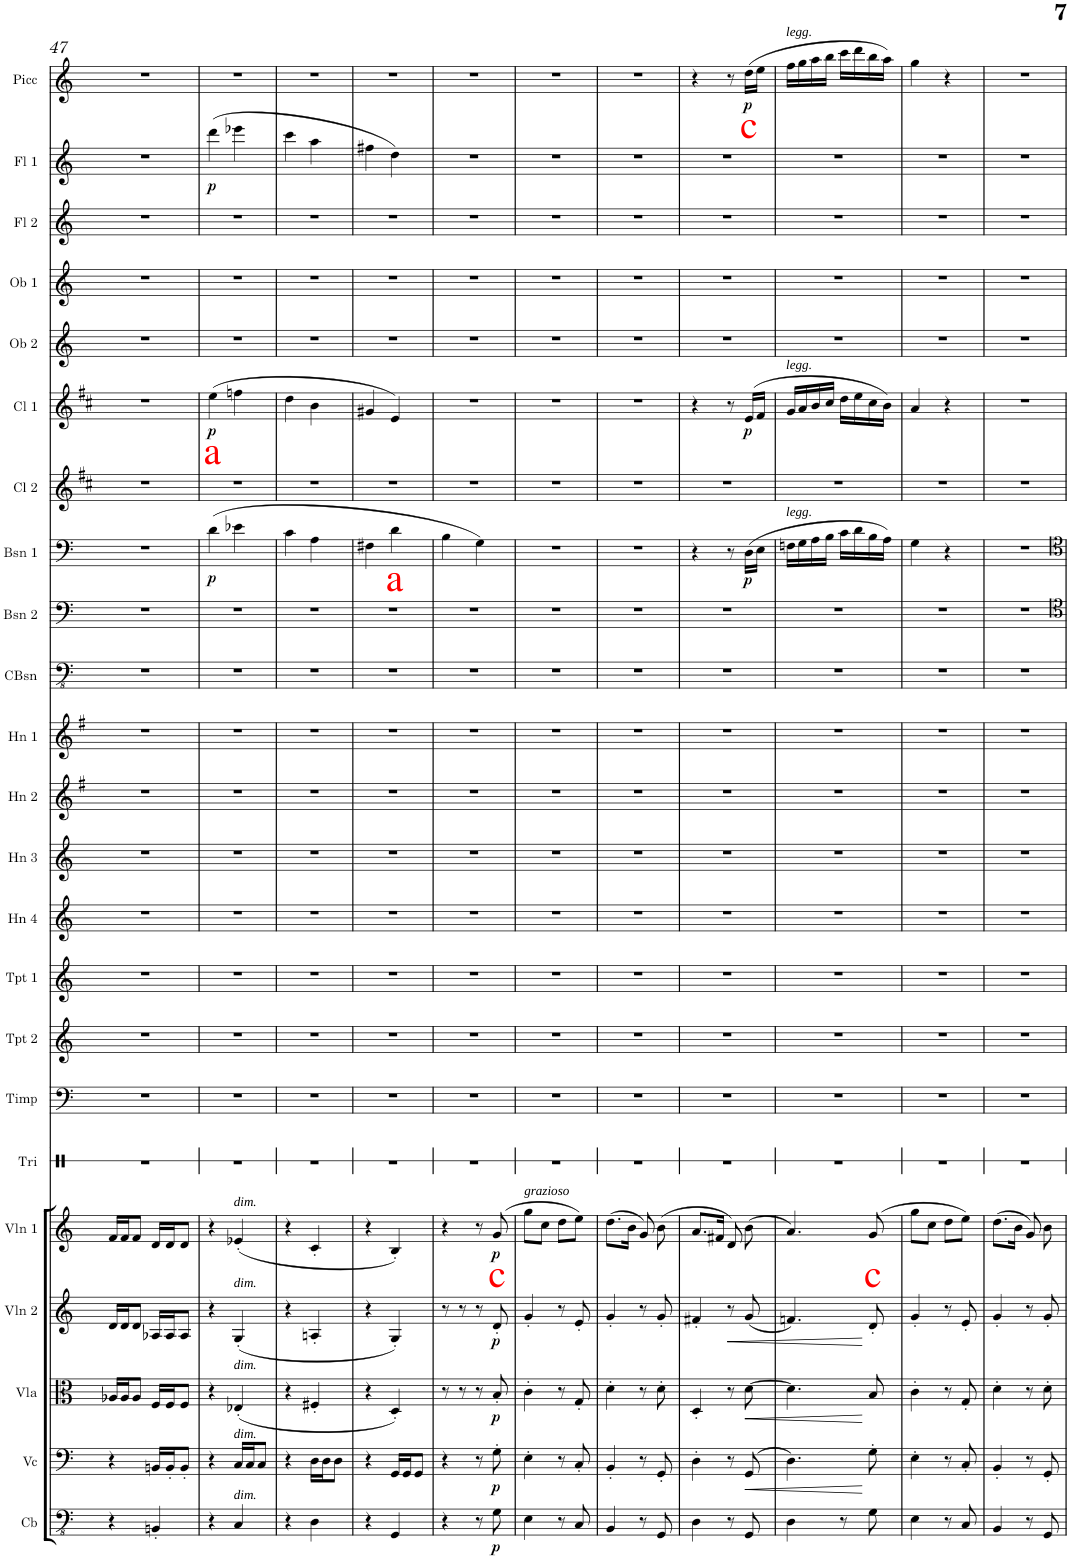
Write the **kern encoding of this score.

**kern	**dynam	**kern	**dynam	**kern	**dynam	**kern	**dynam	**kern	**text	**dynam	**kern	**kern	**kern	**kern	**kern	**kern	**kern	**kern	**kern	**kern	**kern	**text	**dynam	**kern	**kern	**text	**dynam	**kern	**kern	**kern	**kern	**dynam	**kern	**text	**dynam
*part23	*part23	*part22	*part22	*part21	*part21	*part20	*part20	*part19	*part19	*part19	*part18	*part17	*part16	*part15	*part14	*part13	*part12	*part11	*part10	*part9	*part8	*part8	*part8	*part7	*part6	*part6	*part6	*part5	*part4	*part3	*part2	*part2	*part1	*part1	*part1
*staff23	*staff23	*staff22	*staff22	*staff21	*staff21	*staff20	*staff20	*staff19	*staff19	*staff19	*staff18	*staff17	*staff16	*staff15	*staff14	*staff13	*staff12	*staff11	*staff10	*staff9	*staff8	*staff8	*staff8	*staff7	*staff6	*staff6	*staff6	*staff5	*staff4	*staff3	*staff2	*staff2	*staff1	*staff1	*staff1
*I"Contrabass	*	*I"Violoncello	*	*I"Viola	*	*I"Violin 2	*	*I"Violin 1	*	*	*I"Triangle	*I"Timpani	*I"C Trumpet 2	*I"C Trumpet 1	*I"C Horn 4	*I"C Horn 3	*I"F Horn 2	*I"F Horn 1	*I"Contrabassoon	*I"Bassoon 2	*I"Bassoon 1	*	*	*I"Bb Clarinet 2	*I"Bb Clarinet 1	*	*	*I"Oboe 2	*I"Oboe 1	*I"Flute 2	*I"Flute 1	*	*I"Piccolo	*	*
*I'Cb	*	*I'Vc	*	*I'Vla	*	*I'Vln 2	*	*I'Vln 1	*	*	*I'Tri	*I'Timp	*I'Tpt 2	*I'Tpt 1	*I'Hn 4	*I'Hn 3	*I'Hn 2	*I'Hn 1	*I'CBsn	*I'Bsn 2	*I'Bsn 1	*	*	*I'Cl 2	*I'Cl 1	*	*	*I'Ob 2	*I'Ob 1	*I'Fl 2	*I'Fl 1	*	*I'Picc	*	*
!!LO:PB:g=z
*clefFv4	*	*clefF4	*	*clefC3	*	*clefG2	*	*clefG2	*	*	*clefX	*clefF4	*clefG2	*clefG2	*clefG2	*clefG2	*clefG2	*clefG2	*clefFv4	*clefF4	*clefF4	*	*	*clefG2	*clefG2	*	*	*clefG2	*clefG2	*clefG2	*clefG2	*	*clefG2	*	*
*	*	*	*	*	*	*	*	*	*	*	*	*	*Trd1c2	*Trd1c2	*Trd7c12	*Trd7c12	*Trd4c7	*Trd4c7	*	*	*	*	*	*Trd1c2	*Trd1c2	*	*	*	*	*	*	*	*Trd-7c-12	*	*
*k[]	*	*k[]	*	*k[]	*	*k[]	*	*k[]	*	*	*k[]	*k[]	*k[]	*k[]	*k[]	*k[]	*k[f#]	*k[f#]	*k[]	*k[]	*k[]	*	*	*k[f#c#]	*k[f#c#]	*	*	*k[]	*k[]	*k[]	*k[]	*	*k[]	*	*
*M2/4	*	*M2/4	*	*M2/4	*	*M2/4	*	*M2/4	*	*	*M2/4	*M2/4	*M2/4	*M2/4	*M2/4	*M2/4	*M2/4	*M2/4	*M2/4	*M2/4	*M2/4	*	*	*M2/4	*M2/4	*	*	*M2/4	*M2/4	*M2/4	*M2/4	*	*M2/4	*	*
=47	=47	=47	=47	=47	=47	=47	=47	=47	=47	=47	=47	=47	=47	=47	=47	=47	=47	=47	=47	=47	=47	=47	=47	=47	=47	=47	=47	=47	=47	=47	=47	=47	=47	=47	=47
4r	.	4r	.	16A-X/LL	.	16d/LL	.	16f/LL	.	.	2r	2r	2r	2r	2r	2r	2r	2r	2r	2r	2r	.	.	2r	2r	.	.	2r	2r	2r	2r	.	2r	.	.
.	.	.	.	16A-/J	.	16d/J	.	16f/J	.	.	.	.	.	.	.	.	.	.	.	.	.	.	.	.	.	.	.	.	.	.	.	.	.	.	.
.	.	.	.	8A-/J	.	8d/J	.	8f/J	.	.	.	.	.	.	.	.	.	.	.	.	.	.	.	.	.	.	.	.	.	.	.	.	.	.	.
4BBBn'/	.	16BBn/LL	.	16F/LL	.	16A-X/LL	.	16d/LL	.	.	.	.	.	.	.	.	.	.	.	.	.	.	.	.	.	.	.	.	.	.	.	.	.	.	.
.	.	16BB'/J	.	16F/J	.	16A-/J	.	16d/J	.	.	.	.	.	.	.	.	.	.	.	.	.	.	.	.	.	.	.	.	.	.	.	.	.	.	.
.	.	8BB'/J	.	8F/J	.	8A-/J	.	8d/J	.	.	.	.	.	.	.	.	.	.	.	.	.	.	.	.	.	.	.	.	.	.	.	.	.	.	.
=48	=48	=48	=48	=48	=48	=48	=48	=48	=48	=48	=48	=48	=48	=48	=48	=48	=48	=48	=48	=48	=48	=48	=48	=48	=48	=48	=48	=48	=48	=48	=48	=48	=48	=48	=48
!	!	!	!	!	!	!	!	!	!	!	!	!	!	!	!	!	!	!	!	!	!	!	!LO:DY:b	!	!	!LO:LY:b:color=#FF0000	!LO:DY:b	!	!	!	!	!LO:DY:b	!	!	!
4r	.	4r	.	4r	.	4r	.	4r	.	.	2r	2r	2r	2r	2r	2r	2r	2r	2r	2r	(4d\	.	p	2r	(4ee\	a	p	2r	2r	2r	(4ddd\	p	2r	.	.
!	!	!	!	!	!	!	!	!LO:TX:a:i:t=dim.	!	!	!	!	!	!	!	!	!	!	!	!	!	!	!	!	!	!	!	!	!	!	!	!	!	!	!
!	!	!	!	!	!	!LO:TX:a:i:t=dim.	!	!	!	!	!	!	!	!	!	!	!	!	!	!	!	!	!	!	!	!	!	!	!	!	!	!	!	!	!
!	!	!	!	!LO:TX:a:i:t=dim.	!	!	!	!	!	!	!	!	!	!	!	!	!	!	!	!	!	!	!	!	!	!	!	!	!	!	!	!	!	!	!
!	!	!LO:TX:a:i:t=dim.	!	!	!	!	!	!	!	!	!	!	!	!	!	!	!	!	!	!	!	!	!	!	!	!	!	!	!	!	!	!	!	!	!
!LO:TX:a:i:t=dim.	!	!	!	!	!	!	!	!	!	!	!	!	!	!	!	!	!	!	!	!	!	!	!	!	!	!	!	!	!	!	!	!	!	!	!
4CC/	.	16C/LL	.	(4E-X'/	.	(4G'/	.	(4e-X'/	.	.	.	.	.	.	.	.	.	.	.	.	4e-X\	.	.	.	4ffn\	.	.	.	.	.	4eee-X\	.	.	.	.
.	.	16C/J	.	.	.	.	.	.	.	.	.	.	.	.	.	.	.	.	.	.	.	.	.	.	.	.	.	.	.	.	.	.	.	.	.
.	.	8C/J	.	.	.	.	.	.	.	.	.	.	.	.	.	.	.	.	.	.	.	.	.	.	.	.	.	.	.	.	.	.	.	.	.
=49	=49	=49	=49	=49	=49	=49	=49	=49	=49	=49	=49	=49	=49	=49	=49	=49	=49	=49	=49	=49	=49	=49	=49	=49	=49	=49	=49	=49	=49	=49	=49	=49	=49	=49	=49
4r	.	4r	.	4r	.	4r	.	4r	.	.	2r	2r	2r	2r	2r	2r	2r	2r	2r	2r	4c\	.	.	2r	4dd\	.	.	2r	2r	2r	4ccc\	.	2r	.	.
4DD\	.	16D\LL	.	4F#X'/	.	4An'/	.	4c'/	.	.	.	.	.	.	.	.	.	.	.	.	4A\	.	.	.	4b\	.	.	.	.	.	4aa\	.	.	.	.
.	.	16D\J	.	.	.	.	.	.	.	.	.	.	.	.	.	.	.	.	.	.	.	.	.	.	.	.	.	.	.	.	.	.	.	.	.
.	.	8D\J	.	.	.	.	.	.	.	.	.	.	.	.	.	.	.	.	.	.	.	.	.	.	.	.	.	.	.	.	.	.	.	.	.
=50	=50	=50	=50	=50	=50	=50	=50	=50	=50	=50	=50	=50	=50	=50	=50	=50	=50	=50	=50	=50	=50	=50	=50	=50	=50	=50	=50	=50	=50	=50	=50	=50	=50	=50	=50
4r	.	4r	.	4r	.	4r	.	4r	.	.	2r	2r	2r	2r	2r	2r	2r	2r	2r	2r	4F#X\	.	.	2r	4g#X/	.	.	2r	2r	2r	4ff#X\	.	2r	.	.
!	!	!	!	!	!	!	!	!	!	!	!	!	!	!	!	!	!	!	!	!	!	!LO:LY:b:color=#FF0000	!	!	!	!	!	!	!	!	!	!	!	!	!
4GGG/	.	16GG/LL	.	4D'/)	.	4G'/)	.	4B'/)	.	.	.	.	.	.	.	.	.	.	.	.	4d\	a	.	.	4e/)	.	.	.	.	.	4dd\)	.	.	.	.
.	.	16GG/J	.	.	.	.	.	.	.	.	.	.	.	.	.	.	.	.	.	.	.	.	.	.	.	.	.	.	.	.	.	.	.	.	.
.	.	8GG/J	.	.	.	.	.	.	.	.	.	.	.	.	.	.	.	.	.	.	.	.	.	.	.	.	.	.	.	.	.	.	.	.	.
=51	=51	=51	=51	=51	=51	=51	=51	=51	=51	=51	=51	=51	=51	=51	=51	=51	=51	=51	=51	=51	=51	=51	=51	=51	=51	=51	=51	=51	=51	=51	=51	=51	=51	=51	=51
4r	.	4r	.	8r	.	8r	.	4r	.	.	2r	2r	2r	2r	2r	2r	2r	2r	2r	2r	4B\	.	.	2r	2r	.	.	2r	2r	2r	2r	.	2r	.	.
.	.	.	.	8r	.	8r	.	.	.	.	.	.	.	.	.	.	.	.	.	.	.	.	.	.	.	.	.	.	.	.	.	.	.	.	.
8r	.	8r	.	8r	.	8r	.	8r	.	.	.	.	.	.	.	.	.	.	.	.	4G\)	.	.	.	.	.	.	.	.	.	.	.	.	.	.
!	!LO:DY:b	!	!LO:DY:b	!	!LO:DY:b	!	!LO:DY:b	!	!LO:LY:b:color=#FF0000	!LO:DY:b	!	!	!	!	!	!	!	!	!	!	!	!	!	!	!	!	!	!	!	!	!	!	!	!	!
8GG\	p	8G'\	p	8B'/	p	8d'/	p	(8g/	c	p	.	.	.	.	.	.	.	.	.	.	.	.	.	.	.	.	.	.	.	.	.	.	.	.	.
=52	=52	=52	=52	=52	=52	=52	=52	=52	=52	=52	=52	=52	=52	=52	=52	=52	=52	=52	=52	=52	=52	=52	=52	=52	=52	=52	=52	=52	=52	=52	=52	=52	=52	=52	=52
!	!	!	!	!	!	!	!	!LO:TX:a:i:t=grazioso	!	!	!	!	!	!	!	!	!	!	!	!	!	!	!	!	!	!	!	!	!	!	!	!	!	!	!
4EE\	.	4E'\	.	4c'\	.	4g'/	.	8gg\L	.	.	2r	2r	2r	2r	2r	2r	2r	2r	2r	2r	2r	.	.	2r	2r	.	.	2r	2r	2r	2r	.	2r	.	.
.	.	.	.	.	.	.	.	8cc\J	.	.	.	.	.	.	.	.	.	.	.	.	.	.	.	.	.	.	.	.	.	.	.	.	.	.	.
8r	.	8r	.	8r	.	8r	.	8dd\L	.	.	.	.	.	.	.	.	.	.	.	.	.	.	.	.	.	.	.	.	.	.	.	.	.	.	.
8CC/	.	8C'/	.	8G'/	.	8e'/	.	8ee\J)	.	.	.	.	.	.	.	.	.	.	.	.	.	.	.	.	.	.	.	.	.	.	.	.	.	.	.
=53	=53	=53	=53	=53	=53	=53	=53	=53	=53	=53	=53	=53	=53	=53	=53	=53	=53	=53	=53	=53	=53	=53	=53	=53	=53	=53	=53	=53	=53	=53	=53	=53	=53	=53	=53
4BBB/	.	4BB'/	.	4d'\	.	4g'/	.	(8.dd\L	.	.	2r	2r	2r	2r	2r	2r	2r	2r	2r	2r	2r	.	.	2r	2r	.	.	2r	2r	2r	2r	.	2r	.	.
.	.	.	.	.	.	.	.	16b\Jk	.	.	.	.	.	.	.	.	.	.	.	.	.	.	.	.	.	.	.	.	.	.	.	.	.	.	.
8r	.	8r	.	8r	.	8r	.	8g/)	.	.	.	.	.	.	.	.	.	.	.	.	.	.	.	.	.	.	.	.	.	.	.	.	.	.	.
8GGG/	.	8GG'/	.	8d'\	.	8g'/	.	(8b\	.	.	.	.	.	.	.	.	.	.	.	.	.	.	.	.	.	.	.	.	.	.	.	.	.	.	.
=54	=54	=54	=54	=54	=54	=54	=54	=54	=54	=54	=54	=54	=54	=54	=54	=54	=54	=54	=54	=54	=54	=54	=54	=54	=54	=54	=54	=54	=54	=54	=54	=54	=54	=54	=54
4DD\	.	4D'\	.	4D'/	.	4f#X'/	.	8.a/L	.	.	2r	2r	2r	2r	2r	2r	2r	2r	2r	2r	4r	.	.	2r	4r	.	.	2r	2r	2r	2r	.	4r	.	.
.	.	.	.	.	.	.	.	16f#X/Jk	.	.	.	.	.	.	.	.	.	.	.	.	.	.	.	.	.	.	.	.	.	.	.	.	.	.	.
!	!	!	!	!	!	!	!LO:HP:b	!	!	!	!	!	!	!	!	!	!	!	!	!	!	!	!	!	!	!	!	!	!	!	!	!	!	!	!
8r	.	8r	.	8r	.	8r	<	8d/)	.	.	.	.	.	.	.	.	.	.	.	.	8r	.	.	.	8r	.	.	.	.	.	.	.	8r	.	.
!	!	!	!LO:HP:b	!	!LO:HP:b	!	!	!	!	!	!	!	!	!	!	!	!	!	!	!	!	!	!LO:DY:b	!	!	!	!LO:DY:b	!	!	!	!	!	!	!LO:LY:b:color=#FF0000	!LO:DY:b
8GGG/	.	(8GG/	<	[8d\	<	(8g/	.	(8b\	.	.	.	.	.	.	.	.	.	.	.	.	(16D\LL	.	p	.	(16e/LL	.	p	.	.	.	.	.	(16dd\LL	c	p
.	.	.	.	.	.	.	.	.	.	.	.	.	.	.	.	.	.	.	.	.	16E\JJ	.	.	.	16f#/JJ	.	.	.	.	.	.	.	16ee\JJ	.	.
=55	=55	=55	=55	=55	=55	=55	=55	=55	=55	=55	=55	=55	=55	=55	=55	=55	=55	=55	=55	=55	=55	=55	=55	=55	=55	=55	=55	=55	=55	=55	=55	=55	=55	=55	=55
!	!	!	!	!	!	!	!	!	!	!	!	!	!	!	!	!	!	!	!	!	!	!	!	!	!	!	!	!	!	!	!	!	!LO:TX:a:i:t=legg.	!	!
!	!	!	!	!	!	!	!	!	!	!	!	!	!	!	!	!	!	!	!	!	!	!	!	!	!LO:TX:a:i:t=legg.	!	!	!	!	!	!	!	!	!	!
!	!	!	!	!	!	!	!	!	!	!	!	!	!	!	!	!	!	!	!	!	!LO:TX:a:i:t=legg.	!	!	!	!	!	!	!	!	!	!	!	!	!	!
4DD\	.	4.D\)	.	4.d\]	.	4.fn/)	.	4.a/)	.	.	2r	2r	2r	2r	2r	2r	2r	2r	2r	2r	16Fn\LL	.	.	2r	16g/LL	.	.	2r	2r	2r	2r	.	16ff\LL	.	.
.	.	.	.	.	.	.	.	.	.	.	.	.	.	.	.	.	.	.	.	.	16G\	.	.	.	16a/	.	.	.	.	.	.	.	16gg\	.	.
.	.	.	.	.	.	.	.	.	.	.	.	.	.	.	.	.	.	.	.	.	16A\	.	.	.	16b/	.	.	.	.	.	.	.	16aa\	.	.
.	.	.	.	.	.	.	.	.	.	.	.	.	.	.	.	.	.	.	.	.	16B\JJ	.	.	.	16cc#/JJ	.	.	.	.	.	.	.	16bb\JJ	.	.
8r	.	.	.	.	.	.	.	.	.	.	.	.	.	.	.	.	.	.	.	.	16c\LL	.	.	.	16dd\LL	.	.	.	.	.	.	.	16ccc\LL	.	.
.	.	.	.	.	.	.	.	.	.	.	.	.	.	.	.	.	.	.	.	.	16d\	.	.	.	16ee\	.	.	.	.	.	.	.	16ddd\	.	.
!	!	!	!	!	!	!	!	!	!LO:LY:b:color=#FF0000	!	!	!	!	!	!	!	!	!	!	!	!	!	!	!	!	!	!	!	!	!	!	!	!	!	!
8GG\	.	8G'\	[	8B/	[	8d'/	[	(8g/	c	.	.	.	.	.	.	.	.	.	.	.	16B\	.	.	.	16cc#\	.	.	.	.	.	.	.	16bb\	.	.
.	.	.	.	.	.	.	.	.	.	.	.	.	.	.	.	.	.	.	.	.	16A\JJ)	.	.	.	16b\JJ)	.	.	.	.	.	.	.	16aa\JJ)	.	.
=56	=56	=56	=56	=56	=56	=56	=56	=56	=56	=56	=56	=56	=56	=56	=56	=56	=56	=56	=56	=56	=56	=56	=56	=56	=56	=56	=56	=56	=56	=56	=56	=56	=56	=56	=56
4EE\	.	4E'\	.	4c'\	.	4g'/	.	8gg\L	.	.	2r	2r	2r	2r	2r	2r	2r	2r	2r	2r	4G\	.	.	2r	4a/	.	.	2r	2r	2r	2r	.	4gg\	.	.
.	.	.	.	.	.	.	.	8cc\J	.	.	.	.	.	.	.	.	.	.	.	.	.	.	.	.	.	.	.	.	.	.	.	.	.	.	.
8r	.	8r	.	8r	.	8r	.	8dd\L	.	.	.	.	.	.	.	.	.	.	.	.	4r	.	.	.	4r	.	.	.	.	.	.	.	4r	.	.
8CC/	.	8C'/	.	8G'/	.	8e'/	.	8ee\J)	.	.	.	.	.	.	.	.	.	.	.	.	.	.	.	.	.	.	.	.	.	.	.	.	.	.	.
=57	=57	=57	=57	=57	=57	=57	=57	=57	=57	=57	=57	=57	=57	=57	=57	=57	=57	=57	=57	=57	=57	=57	=57	=57	=57	=57	=57	=57	=57	=57	=57	=57	=57	=57	=57
4BBB/	.	4BB'/	.	4d'\	.	4g'/	.	(8.dd\L	.	.	2r	2r	2r	2r	2r	2r	2r	2r	2r	2r	2r	.	.	2r	2r	.	.	2r	2r	2r	2r	.	2r	.	.
.	.	.	.	.	.	.	.	16b\Jk	.	.	.	.	.	.	.	.	.	.	.	.	.	.	.	.	.	.	.	.	.	.	.	.	.	.	.
8r	.	8r	.	8r	.	8r	.	8g/)	.	.	.	.	.	.	.	.	.	.	.	.	.	.	.	.	.	.	.	.	.	.	.	.	.	.	.
8GGG/	.	8GG'/	.	8d'\	.	8g'/	.	8b\	.	.	.	.	.	.	.	.	.	.	.	.	.	.	.	.	.	.	.	.	.	.	.	.	.	.	.
=	=	=	=	=	=	=	=	=	=	=	=	=	=	=	=	=	=	=	=	=	=	=	=	=	=	=	=	=	=	=	=	=	=	=	=
*-	*-	*-	*-	*-	*-	*-	*-	*-	*-	*-	*-	*-	*-	*-	*-	*-	*-	*-	*-	*-	*-	*-	*-	*-	*-	*-	*-	*-	*-	*-	*-	*-	*-	*-	*-
